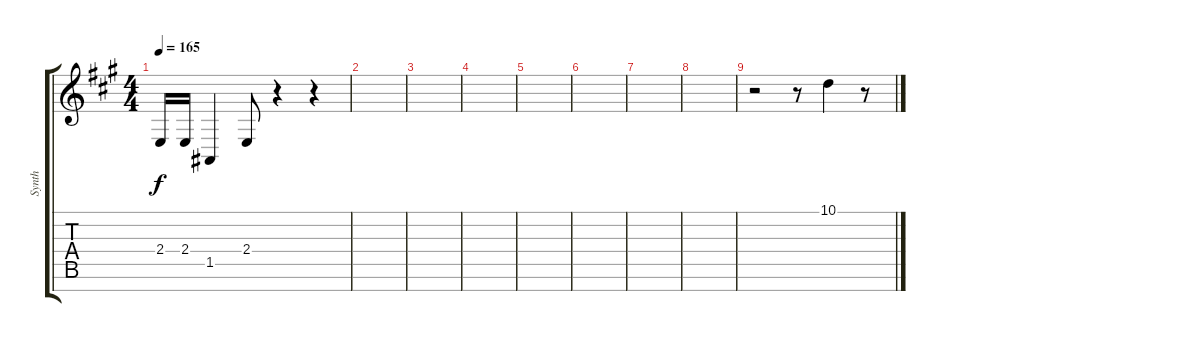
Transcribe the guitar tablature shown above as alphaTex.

\track ("Synth" "Synth") {instrument applause}
\staff {score tabs}
\tuning (E4 B3 G3 D3 A2 E2 B1) {hide}
\ts (4 4)
\tempo 165
\clef g2
\ks a
2.4.16{dy f balance 16} 2.4.16 1.5.4 2.4.8 r.4 r.4 |
|
|
|
|
|
|
|
r.2 r.8 10.1.4{instrument synthbass2} r.8
